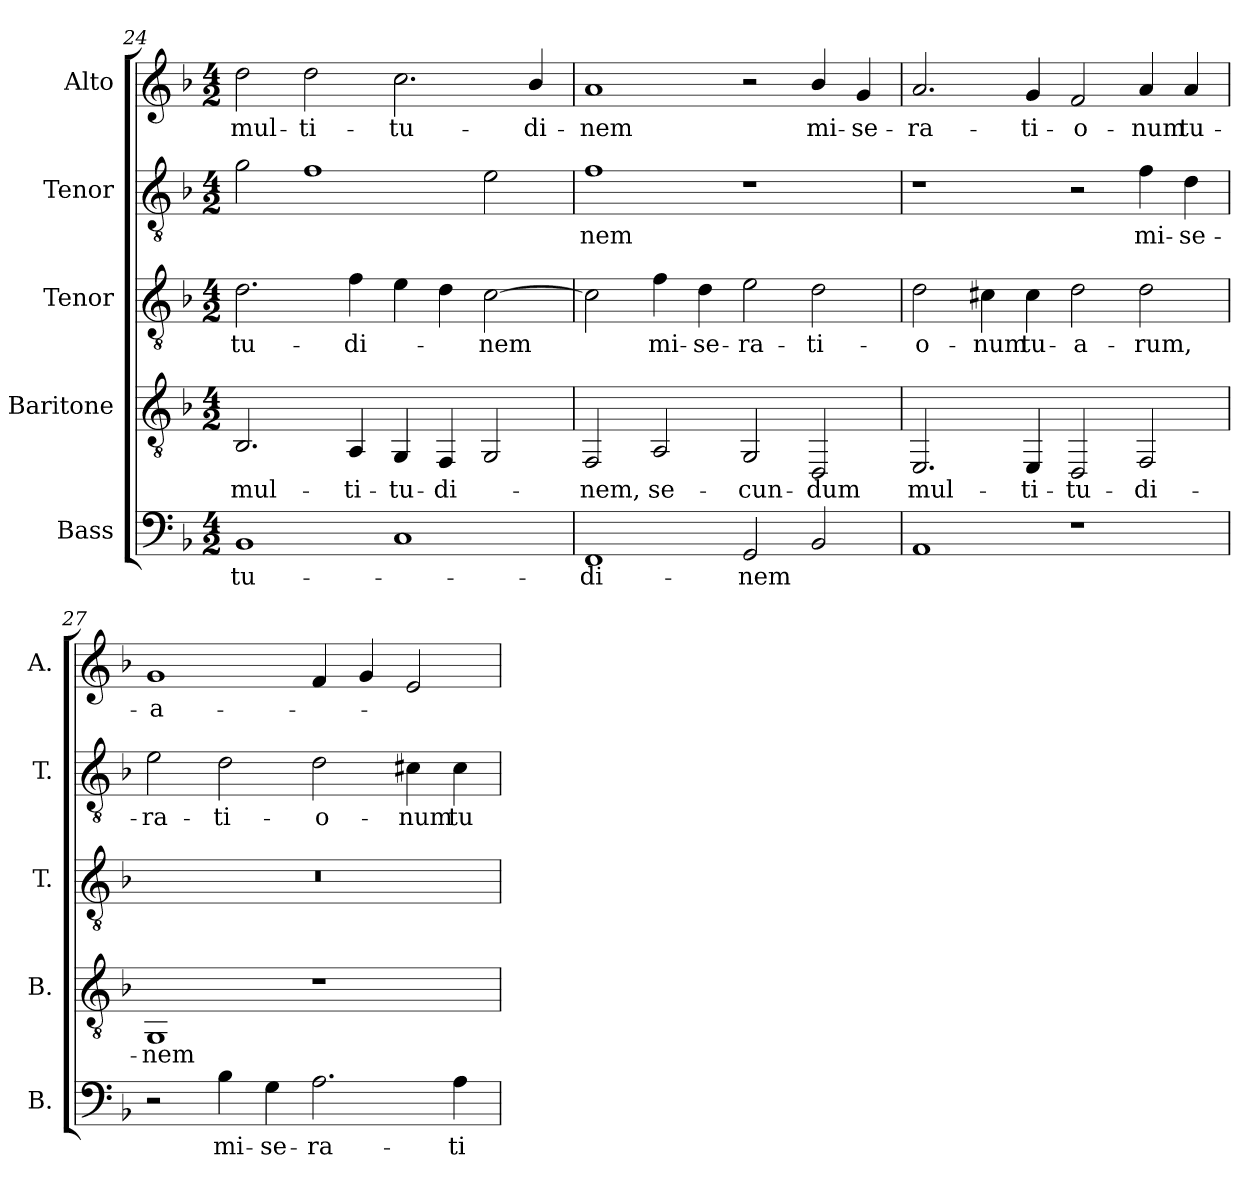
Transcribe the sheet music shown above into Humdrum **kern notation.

**kern	**text	**kern	**text	**kern	**text	**kern	**text	**kern	**text
*part5	*part5	*part4	*part4	*part3	*part3	*part2	*part2	*part1	*part1
*staff5	*staff5	*staff4	*staff4	*staff3	*staff3	*staff2	*staff2	*staff1	*staff1
*I"Bass	*	*I"Baritone	*	*I"Tenor	*	*I"Tenor	*	*I"Alto	*
*I'B.	*	*I'B.	*	*I'T.	*	*I'T.	*	*I'A.	*
!!LO:LB:g=z
*clefF4	*	*clefGv2	*	*clefGv2	*	*clefGv2	*	*clefG2	*
*	*	*	*	*ITrd7c12	*	*ITrd7c12	*	*	*
*k[b-]	*	*k[b-]	*	*k[b-]	*	*k[b-]	*	*k[b-]	*
*F:	*	*F:	*	*F:	*	*F:	*	*F:	*
*M4/2	*	*M4/2	*	*M4/2	*	*M4/2	*	*M4/2	*
=24	=24	=24	=24	=24	=24	=24	=24	=24	=24
!	!LO:LY:b:color=#000000	!	!	!	!	!	!	!	!
!	!	!	!LO:LY:b:color=#000000	!	!	!	!	!	!
!	!	!	!	!	!LO:LY:b:color=#000000	!	!	!	!
!	!	!	!	!	!	!	!	!	!LO:LY:b:color=#000000
1BB-i	-tu-	2.BB-i/	mul-	2.Di\	-tu-	2Gi\	.	2ddi\	mul-
!	!	!	!	!	!	!	!	!	!LO:LY:b:color=#000000
.	.	.	.	.	.	1Fi	.	2ddi\	-ti-
!	!	!	!LO:LY:b:color=#000000	!	!	!	!	!	!
!	!	!	!	!	!LO:LY:b:color=#000000	!	!	!	!
.	.	4AAi/	-ti-	4Fi\	-di-	.	.	.	.
!	!	!	!LO:LY:b:color=#000000	!	!	!	!	!	!
!	!	!	!	!	!	!	!	!	!LO:LY:b:color=#000000
1Ci	.	4GGi/	-tu-	4Ei\	.	.	.	2.cci\	-tu-
!	!	!	!LO:LY:b:color=#000000	!	!	!	!	!	!
.	.	4FFi/	-di-	4Di\	.	.	.	.	.
!	!	!	!	!	!LO:LY:b:color=#000000	!	!	!	!
.	.	2GGi/	.	[2Ci\	-nem	2Ei\	.	.	.
!	!	!	!	!	!	!	!	!	!LO:LY:b:color=#000000
.	.	.	.	.	.	.	.	4b-i/	-di-
=25	=25	=25	=25	=25	=25	=25	=25	=25	=25
!	!LO:LY:b:color=#000000	!	!	!	!	!	!	!	!
!	!	!	!LO:LY:b:color=#000000	!	!	!	!	!	!
!	!	!	!	!	!	!	!LO:LY:b:color=#000000	!	!
!	!	!	!	!	!	!	!	!	!LO:LY:b:color=#000000
1FFi	-di-	2FFi/	-nem,	2Ci\]	.	1Fi	-nem	1ai	-nem
!	!	!	!LO:LY:b:color=#000000	!	!	!	!	!	!
!	!	!	!	!	!LO:LY:b:color=#000000	!	!	!	!
.	.	2AAi/	se-	4Fi\	mi-	.	.	.	.
!	!	!	!	!	!LO:LY:b:color=#000000	!	!	!	!
.	.	.	.	4Di\	-se-	.	.	.	.
!	!LO:LY:b:color=#000000	!	!	!	!	!	!	!	!
!	!	!	!LO:LY:b:color=#000000	!	!	!	!	!	!
!	!	!	!	!	!LO:LY:b:color=#000000	!	!	!	!
2GGi/	-nem	2GGi/	-cun-	2Ei\	-ra-	1r	.	2r	.
!	!	!	!LO:LY:b:color=#000000	!	!	!	!	!	!
!	!	!	!	!	!LO:LY:b:color=#000000	!	!	!	!
!	!	!	!	!	!	!	!	!	!LO:LY:b:color=#000000
2BB-i/	.	2DDi/	-dum	2Di\	-ti-	.	.	4b-i/	mi-
!	!	!	!	!	!	!	!	!	!LO:LY:b:color=#000000
.	.	.	.	.	.	.	.	4gi/	-se-
=26	=26	=26	=26	=26	=26	=26	=26	=26	=26
!	!	!	!LO:LY:b:color=#000000	!	!	!	!	!	!
!	!	!	!	!	!LO:LY:b:color=#000000	!	!	!	!
!	!	!	!	!	!	!	!	!	!LO:LY:b:color=#000000
1AAi	.	2.EEi/	mul-	2Di\	-o-	1r	.	2.ai/	-ra-
!	!	!	!	!	!LO:LY:b:color=#000000	!	!	!	!
.	.	.	.	4C#Xi\	-num	.	.	.	.
!	!	!	!LO:LY:b:color=#000000	!	!	!	!	!	!
!	!	!	!	!	!LO:LY:b:color=#000000	!	!	!	!
!	!	!	!	!	!	!	!	!	!LO:LY:b:color=#000000
.	.	4EEi/	-ti-	4C#i\	tu-	.	.	4gi/	-ti-
!	!	!	!LO:LY:b:color=#000000	!	!	!	!	!	!
!	!	!	!	!	!LO:LY:b:color=#000000	!	!	!	!
!	!	!	!	!	!	!	!	!	!LO:LY:b:color=#000000
1r	.	2DDi/	-tu-	2Di\	-a-	2r	.	2fi/	-o-
!	!	!	!LO:LY:b:color=#000000	!	!	!	!	!	!
!	!	!	!	!	!LO:LY:b:color=#000000	!	!	!	!
!	!	!	!	!	!	!	!LO:LY:b:color=#000000	!	!
!	!	!	!	!	!	!	!	!	!LO:LY:b:color=#000000
.	.	2FFi/	-di-	2Di\	-rum,	4Fi\	mi-	4ai/	-num
!	!	!	!	!	!	!	!LO:LY:b:color=#000000	!	!
!	!	!	!	!	!	!	!	!	!LO:LY:b:color=#000000
.	.	.	.	.	.	4Di\	-se-	4ai/	tu-
=27	=27	=27	=27	=27	=27	=27	=27	=27	=27
!	!	!	!LO:LY:b:color=#000000	!LO:N:vis=1	!	!	!	!	!
!	!	!	!	!	!	!	!LO:LY:b:color=#000000	!	!
!	!	!	!	!	!	!	!	!	!LO:LY:b:color=#000000
2r	.	1GGi	-nem	0r	.	2Ei\	-ra-	1gi	-a-
!	!LO:LY:b:color=#000000	!	!	!	!	!	!	!	!
!	!	!	!	!	!	!	!LO:LY:b:color=#000000	!	!
4B-i\	mi-	.	.	.	.	2Di\	-ti-	.	.
!	!LO:LY:b:color=#000000	!	!	!	!	!	!	!	!
4Gi\	-se-	.	.	.	.	.	.	.	.
!	!LO:LY:b:color=#000000	!	!	!	!	!	!	!	!
!	!	!	!	!	!	!	!LO:LY:b:color=#000000	!	!
2.Ai\	-ra-	1r	.	.	.	2Di\	-o-	4fi/	.
.	.	.	.	.	.	.	.	4gi/	.
!	!	!	!	!	!	!	!LO:LY:b:color=#000000	!	!
.	.	.	.	.	.	4C#Xi\	-num	2ei/	.
!	!LO:LY:b:color=#000000	!	!	!	!	!	!	!	!
!	!	!	!	!	!	!	!LO:LY:b:color=#000000	!	!
4Ai\	-ti-	.	.	.	.	4C#i\	tu-	.	.
=	=	=	=	=	=	=	=	=	=
*-	*-	*-	*-	*-	*-	*-	*-	*-	*-
